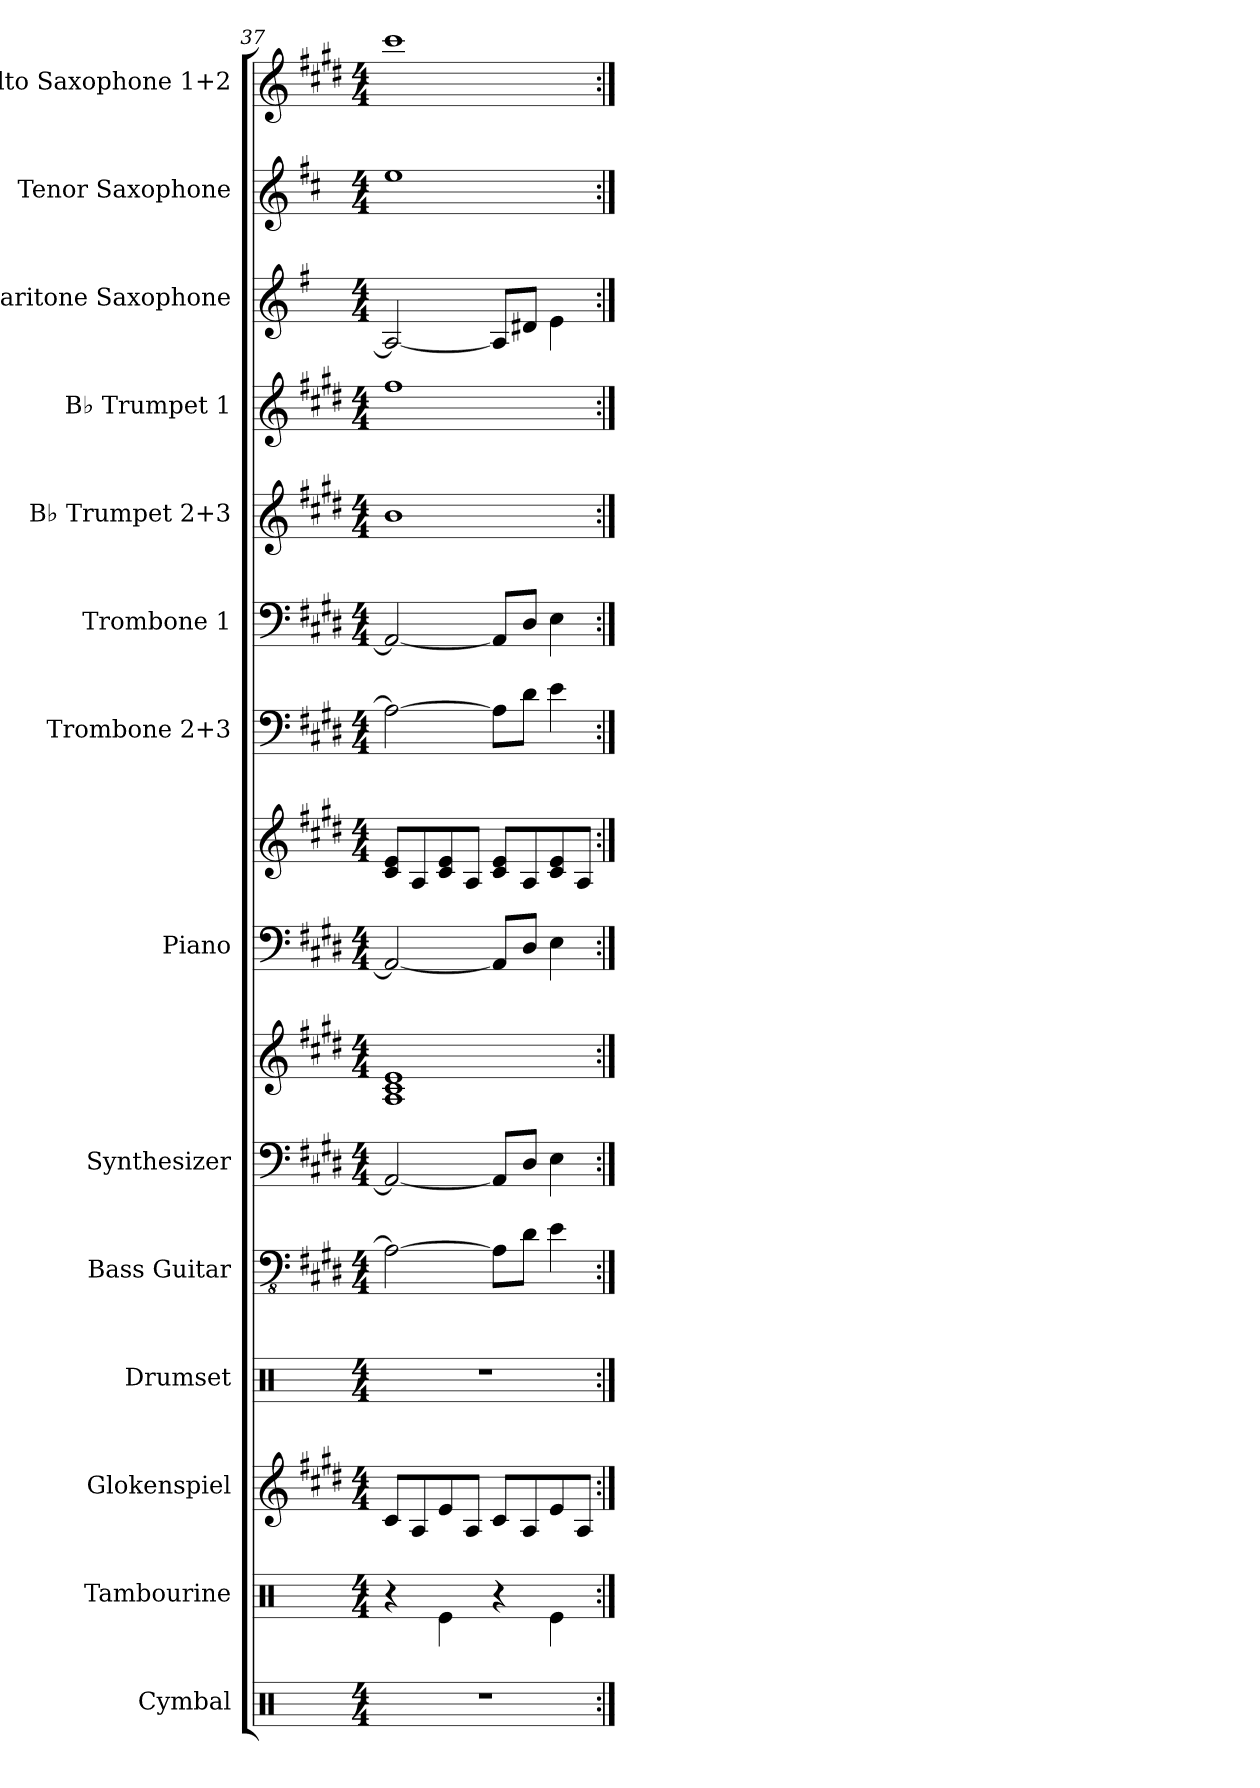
**kern	**kern	**kern	**kern	**kern	**kern	**kern	**kern	**kern	**kern	**kern	**kern	**kern	**kern	**kern	**kern
*part14	*part13	*part12	*part11	*part10	*part9	*part9	*part8	*part8	*part7	*part6	*part5	*part4	*part3	*part2	*part1
*staff16	*staff15	*staff14	*staff13	*staff12	*staff11	*staff10	*staff9	*staff8	*staff7	*staff6	*staff5	*staff4	*staff3	*staff2	*staff1
*I"Cymbal	*I"Tambourine	*I"Glokenspiel	*I"Drumset	*I"Bass Guitar	*I"Synthesizer	*	*I"Piano	*	*I"Trombone 2+3	*I"Trombone 1	*I"B♭ Trumpet 2+3	*I"B♭ Trumpet 1	*I"Baritone Saxophone	*I"Tenor Saxophone	*I"Alto Saxophone 1+2
*	*	*	*I'Drs.	*I'B. Guit.	*I'Synth.	*	*I'Pno.	*	*I'Tbn. 2+3	*I'Tbn. 1	*I'Tpt. 2+3	*I'Tpt. 1	*I'Bar. Sax.	*I'T. Sax.	*I'A. Sax. 1+2
*clefX	*clefX	*clefG2	*clefX	*clefFv4	*clefF4	*clefG2	*clefF4	*clefG2	*clefF4	*clefF4	*clefG2	*clefG2	*clefG2	*clefG2	*clefG2
*	*	*ITrd-14c-24	*	*	*	*	*	*	*	*	*ITrd1c2	*ITrd1c2	*ITrd12c21	*ITrd8c14	*ITrd5c9
*k[]	*k[]	*k[f#c#g#d#]	*k[]	*k[f#c#g#d#]	*k[f#c#g#d#]	*k[f#c#g#d#]	*k[f#c#g#d#]	*k[f#c#g#d#]	*k[f#c#g#d#]	*k[f#c#g#d#]	*k[f#c#]	*k[f#c#]	*k[f#]	*k[f#c#]	*k[f#]
*M4/4	*M4/4	*M4/4	*M4/4	*M4/4	*M4/4	*M4/4	*M4/4	*M4/4	*M4/4	*M4/4	*M4/4	*M4/4	*M4/4	*M4/4	*M4/4
=37	=37	=37	=37	=37	=37	=37	=37	=37	=37	=37	=37	=37	=37	=37	=37
1r	4r	8ccc#/L	1r	2AA\_	2AA/_	1A 1c# 1e	2AA/_	8c#/ 8e/L	2A\_	2AA/_	1a	1ee	2AA/_	1e	1ee
.	.	8aa/	.	.	.	.	.	8A/	.	.	.	.	.	.	.
.	4Re\	8eee/	.	.	.	.	.	8c#/ 8e/	.	.	.	.	.	.	.
.	.	8aa/J	.	.	.	.	.	8A/J	.	.	.	.	.	.	.
.	4r	8ccc#/L	.	8AA\L]	8AA/L]	.	8AA/L]	8c#/ 8e/L	8A\L]	8AA/L]	.	.	8AA/L]	.	.
.	.	8aa/	.	8D#\J	8D#/J	.	8D#/J	8A/	8d#\J	8D#/J	.	.	8D#X/J	.	.
.	4Re\	8eee/	.	4E\	4E\	.	4E\	8c#/ 8e/	4e\	4E\	.	.	4E\	.	.
.	.	8aa/J	.	.	.	.	.	8A/J	.	.	.	.	.	.	.
=:|!	=:|!	=:|!	=:|!	=:|!	=:|!	=:|!	=:|!	=:|!	=:|!	=:|!	=:|!	=:|!	=:|!	=:|!	=:|!
*-	*-	*-	*-	*-	*-	*-	*-	*-	*-	*-	*-	*-	*-	*-	*-
